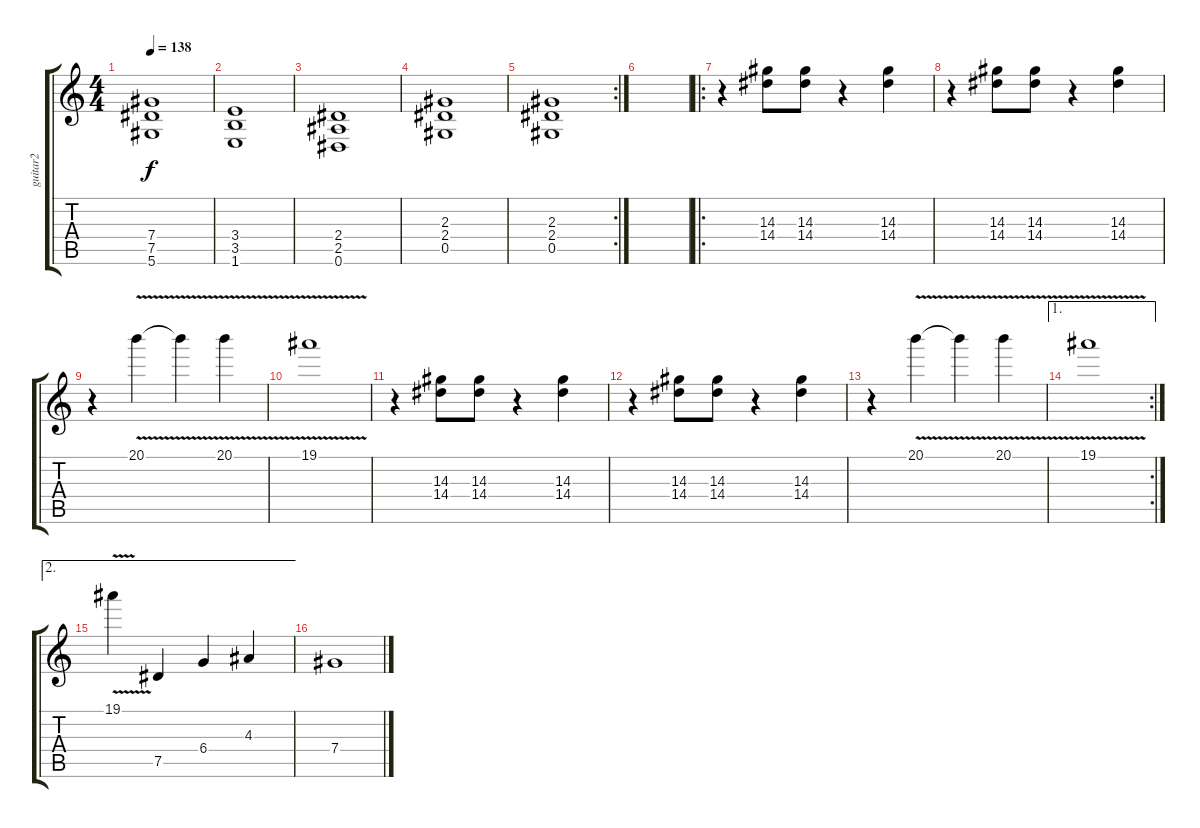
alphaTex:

\track ("guitar2" "guitar2") {instrument overdrivenguitar}
\staff {score tabs}
\tuning (Eb4 Bb3 Gb3 Db3 Ab2 Eb2) {hide}
\ts (4 4)
\tempo 138
\clef g2
\ks c
(7.4 7.5 5.6).1{dy f} |
(3.4 3.5 1.6).1 |
(2.4 2.5 0.6).1 |
(2.3 2.4 0.5).1 |
\rc 2
(2.3 2.4 0.5).1 |
|
\ro
r.4 (14.3 14.4).8 (14.3 14.4).8 r.4 (14.3 14.4).4 |
r.4 (14.3 14.4).8 (14.3 14.4).8 r.4 (14.3 14.4).4 |
r.4 20.1{v}.4 20.1{v t}.4 20.1{v}.4 |
19.1{v}.1 |
r.4 (14.3 14.4).8 (14.3 14.4).8 r.4 (14.3 14.4).4 |
r.4 (14.3 14.4).8 (14.3 14.4).8 r.4 (14.3 14.4).4 |
r.4 20.1{v}.4 20.1{v t}.4 20.1{v}.4 |
\ae 1
\rc 2
19.1{v}.1 |
\ae 2
19.1{v}.4 7.5.4 6.4.4 4.3.4 |
7.4.1
